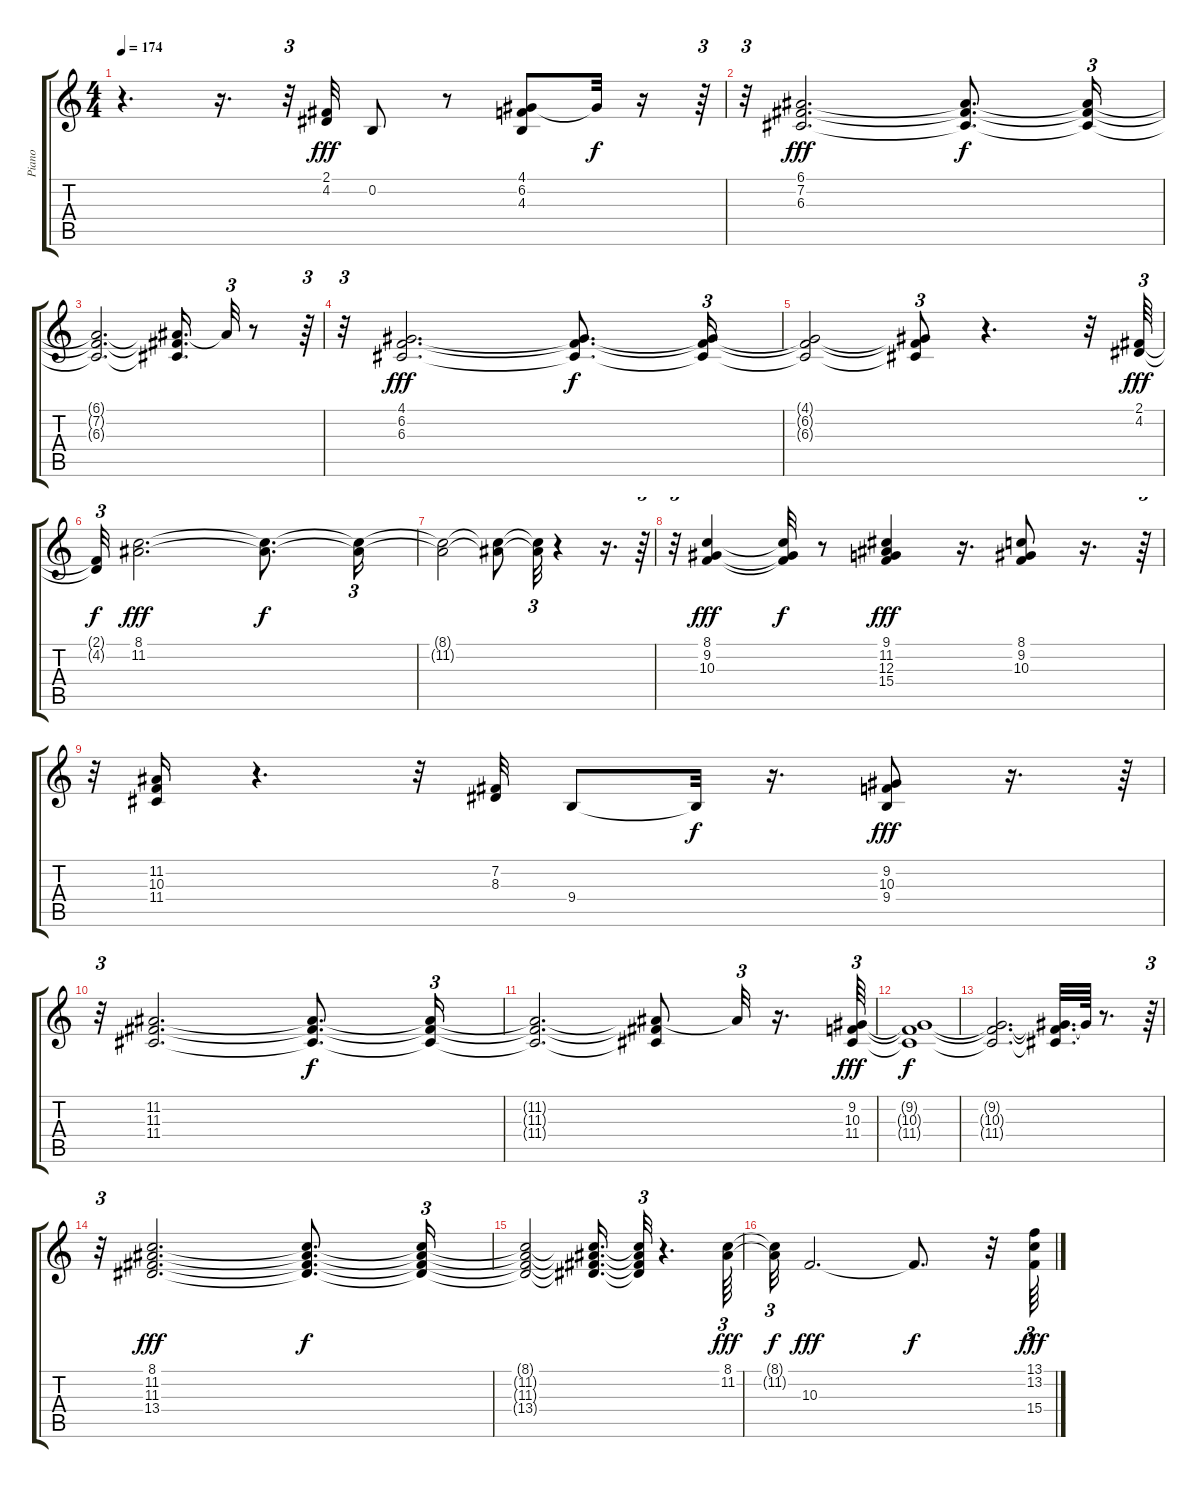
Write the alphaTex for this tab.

\track ("Piano" "Piano") {instrument electricpiano2}
\staff {score tabs}
\tuning (E4 B3 G3 D3 A2 E2) {hide}
\ts (4 4)
\tempo 174
\clef g2
\ks c
r.4{d dy f} r.16{d} r.32{tu (3 2)} (2.1 4.2).32{dy fff} 0.2.8 r.8 (4.1 6.2 4.3).8 4.1{t}.32{dy f} r.16 r.64{tu (3 2)} |
r.32{tu (3 2)} (6.1 7.2 6.3).2{d dy fff} (6.1{t} 7.2{t} 6.3{t}).8{d dy f} (6.1{t} 7.2{t} 6.3{t}).16{tu (3 2)} |
(6.1{t} 7.2{t} 6.3{t}).2{d} (6.1{t} 7.2{t} 6.3{t}).16{d} 6.1{t}.32{tu (3 2)} r.8 r.64{tu (3 2)} |
r.32{tu (3 2)} (4.1 6.2 6.3).2{d dy fff} (4.1{t} 6.2{t} 6.3{t}).8{d dy f} (4.1{t} 6.2{t} 6.3{t}).16{tu (3 2)} |
(4.1{t} 6.2{t} 6.3{t}).2 (4.1{t} 6.2{t} 6.3{t}).8{tu (3 2)} r.4{d} r.32 (2.1 4.2).64{tu (3 2) dy fff} |
(2.1{t} 4.2{t}).32{tu (3 2) dy f} (8.1 11.2).2{d dy fff} (8.1{t} 11.2{t}).8{d dy f} (8.1{t} 11.2{t}).16{tu (3 2)} |
(8.1{t} 11.2{t}).2 (8.1{t} 11.2{t}).8 (8.1{t} 11.2{t}).32{tu (3 2)} r.4 r.16{d} r.64{tu (3 2)} |
r.32{tu (3 2)} (8.1 9.2 10.3).4{dy fff} (8.1{t} 9.2{t} 10.3{t}).32{dy f} r.8 (9.1 11.2 12.3 15.4).4{dy fff} r.16{d} (8.1 9.2 10.3).8 r.16{d} r.64{tu (3 2)} |
r.32{tu (3 2)} (11.2 10.3 11.4).16 r.4{d} r.32 (7.2 8.3).32 9.4.8 9.4{t}.32{dy f} r.16{d} (9.2 10.3 9.4).8{dy fff} r.16{d} r.64{tu (3 2)} |
r.32{tu (3 2)} (11.2 11.3 11.4).2{d} (11.2{t} 11.3{t} 11.4{t}).8{d dy f} (11.2{t} 11.3{t} 11.4{t}).16{tu (3 2)} |
(11.2{t} 11.3{t} 11.4{t}).2{d} (11.2{t} 11.3{t} 11.4{t}).8 11.2{t}.32{tu (3 2)} r.16{d} (9.2 10.3 11.4).64{tu (3 2) dy fff} |
(9.2{t} 10.3{t} 11.4{t}).1{dy f} |
(9.2{t} 10.3{t} 11.4{t}).2{d} (9.2{t} 10.3{t} 11.4{t}).32{d} 9.2{t}.64 r.8{d} r.64{tu (3 2)} |
r.32{tu (3 2)} (8.1 11.2 11.3 13.4).2{d dy fff} (8.1{t} 11.2{t} 11.3{t} 13.4{t}).8{d dy f} (8.1{t} 11.2{t} 11.3{t} 13.4{t}).16{tu (3 2)} |
(8.1{t} 11.2{t} 11.3{t} 13.4{t}).2 (8.1{t} 11.2{t} 11.3{t} 13.4{t}).16{d} (8.1{t} 11.2{t} 11.3{t} 13.4{t}).32{tu (3 2)} r.4{d} (8.1 11.2).64{tu (3 2) dy fff} |
(8.1{t} 11.2{t}).32{tu (3 2) dy f} 10.3.2{d dy fff} 10.3{t}.8{d dy f} r.32 (13.1 13.2 15.4).64{tu (3 2) dy fff}
